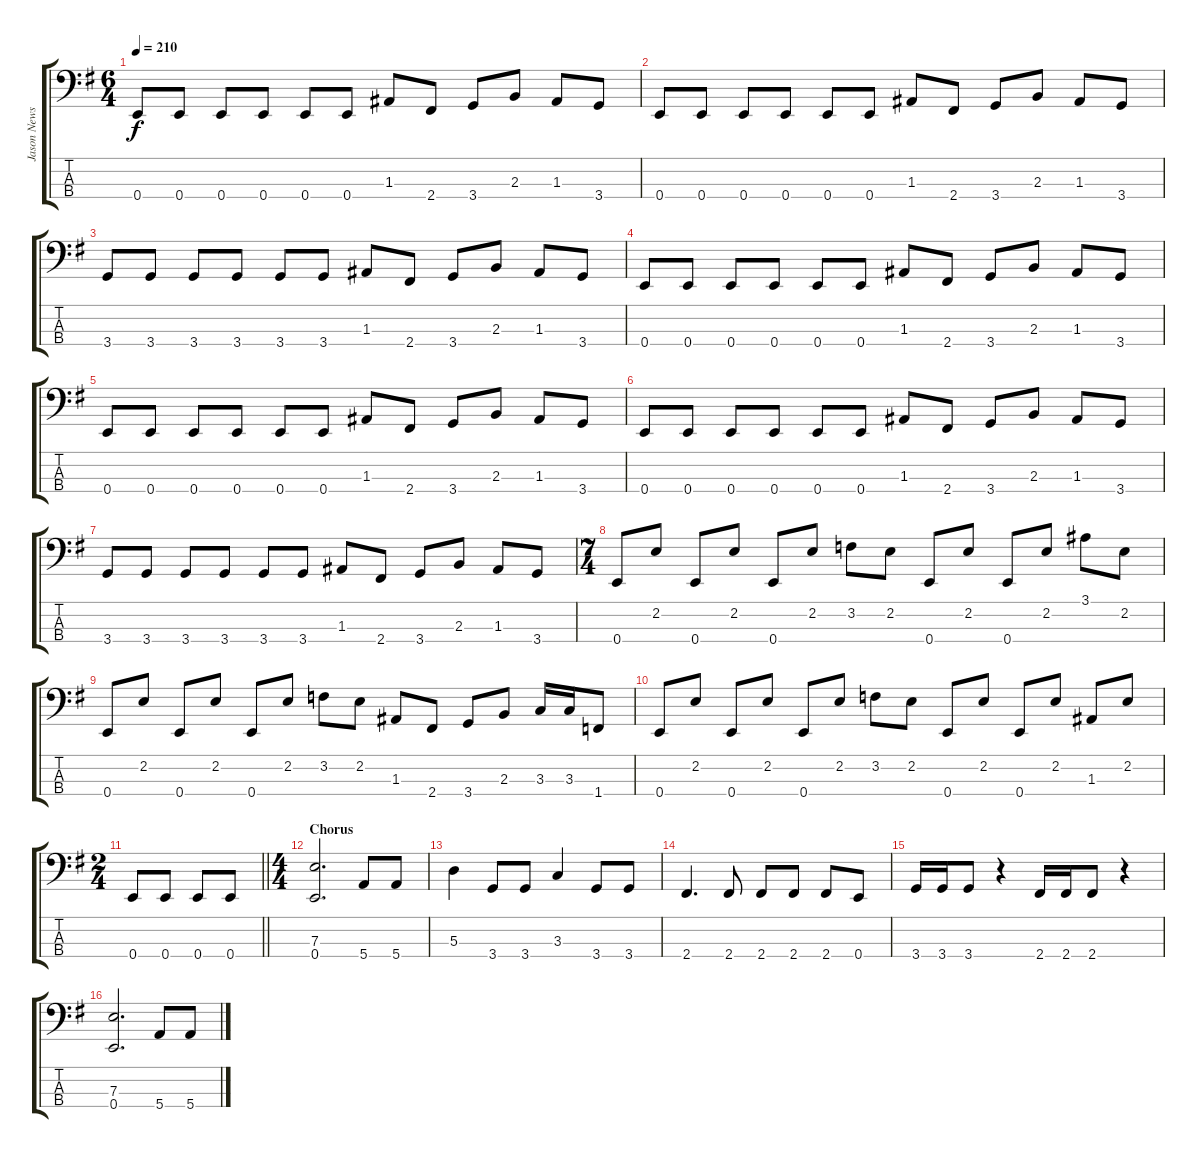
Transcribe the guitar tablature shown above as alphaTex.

\track ("Jason Newsted" "Jason News") {instrument electricbassfinger}
\staff {score tabs}
\tuning (G2 D2 A1 E1) {hide}
\ts (6 4)
\tempo 210
\clef f4
\ks g
0.4.8{dy f} 0.4.8 0.4.8 0.4.8 0.4.8 0.4.8 1.3.8 2.4.8 3.4.8 2.3.8 1.3.8 3.4.8 |
0.4.8 0.4.8 0.4.8 0.4.8 0.4.8 0.4.8 1.3.8 2.4.8 3.4.8 2.3.8 1.3.8 3.4.8 |
3.4.8 3.4.8 3.4.8 3.4.8 3.4.8 3.4.8 1.3.8 2.4.8 3.4.8 2.3.8 1.3.8 3.4.8 |
0.4.8 0.4.8 0.4.8 0.4.8 0.4.8 0.4.8 1.3.8 2.4.8 3.4.8 2.3.8 1.3.8 3.4.8 |
0.4.8 0.4.8 0.4.8 0.4.8 0.4.8 0.4.8 1.3.8 2.4.8 3.4.8 2.3.8 1.3.8 3.4.8 |
0.4.8 0.4.8 0.4.8 0.4.8 0.4.8 0.4.8 1.3.8 2.4.8 3.4.8 2.3.8 1.3.8 3.4.8 |
3.4.8 3.4.8 3.4.8 3.4.8 3.4.8 3.4.8 1.3.8 2.4.8 3.4.8 2.3.8 1.3.8 3.4.8 |
\ts (7 4)
0.4.8 2.2.8 0.4.8 2.2.8 0.4.8 2.2.8 3.2.8 2.2.8 0.4.8 2.2.8 0.4.8 2.2.8 3.1.8 2.2.8 |
0.4.8 2.2.8 0.4.8 2.2.8 0.4.8 2.2.8 3.2.8 2.2.8 1.3.8 2.4.8 3.4.8 2.3.8 3.3.16 3.3.16 1.4.8 |
0.4.8 2.2.8 0.4.8 2.2.8 0.4.8 2.2.8 3.2.8 2.2.8 0.4.8 2.2.8 0.4.8 2.2.8 1.3.8 2.2.8 |
\ts (2 4)
\barLineRight lightlight
0.4.8 0.4.8 0.4.8 0.4.8 |
\ts (4 4)
\section ("" "Chorus")
(7.3 0.4).2{d} 5.4.8 5.4.8 |
5.3.4 3.4.8 3.4.8 3.3.4 3.4.8 3.4.8 |
2.4.4{d} 2.4.8 2.4.8 2.4.8 2.4.8 0.4.8 |
3.4.16 3.4.16 3.4.8 r.4 2.4.16 2.4.16 2.4.8 r.4 |
(7.3 0.4).2{d} 5.4.8 5.4.8
